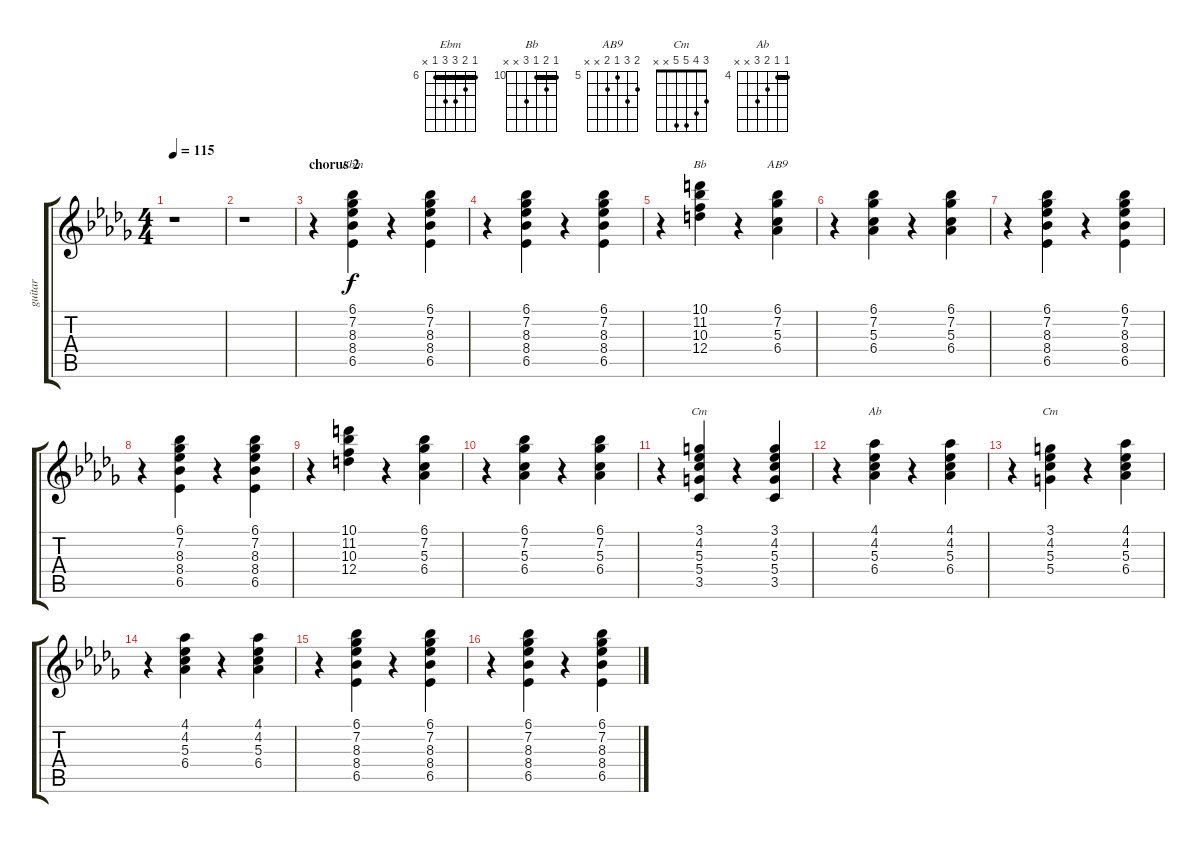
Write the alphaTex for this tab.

\track ("guitar" "guitar") {instrument electricguitarclean}
\staff {score tabs}
\tuning (E4 B3 G3 D3 A2 E2) {hide}
\chord ("Ebm" 6 7 8 8 6 x) {firstfret 6 barre 6}
\chord ("Bb" 10 11 10 12 x x) {firstfret 10 barre 10}
\chord ("AB9" 6 7 5 6 x x) {firstfret 5}
\chord ("Cm" 3 4 5 5 3 x) {barre 3}
\chord ("Ab" 4 4 5 6 x x) {firstfret 4 barre 4}
\chord ("Cm" 3 4 5 5 x x)
\ts (4 4)
\tempo 115
\clef g2
\ks db
r.1{dy f} |
r.1 |
\section ("" "chorus 2")
r.4 (6.1 7.2 8.3 8.4 6.5).4{ch "Ebm" volume 12 instrument electricguitarclean} r.4 (6.1 7.2 8.3 8.4 6.5).4 |
r.4 (6.1 7.2 8.3 8.4 6.5).4 r.4 (6.1 7.2 8.3 8.4 6.5).4 |
r.4 (10.1 11.2 10.3 12.4).4{ch "Bb"} r.4 (6.1 7.2 5.3 6.4).4{ch "AB9"} |
r.4 (6.1 7.2 5.3 6.4).4 r.4 (6.1 7.2 5.3 6.4).4 |
r.4 (6.1 7.2 8.3 8.4 6.5).4 r.4 (6.1 7.2 8.3 8.4 6.5).4 |
r.4 (6.1 7.2 8.3 8.4 6.5).4 r.4 (6.1 7.2 8.3 8.4 6.5).4 |
r.4 (10.1 11.2 10.3 12.4).4 r.4 (6.1 7.2 5.3 6.4).4 |
r.4 (6.1 7.2 5.3 6.4).4 r.4 (6.1 7.2 5.3 6.4).4 |
r.4 (3.1 4.2 5.3 5.4 3.5).4{ch "Cm"} r.4 (3.1 4.2 5.3 5.4 3.5).4 |
r.4 (4.1 4.2 5.3 6.4).4{ch "Ab"} r.4 (4.1 4.2 5.3 6.4).4 |
r.4 (3.1 4.2 5.3 5.4).4{ch "Cm"} r.4 (4.1 4.2 5.3 6.4).4 |
r.4 (4.1 4.2 5.3 6.4).4 r.4 (4.1 4.2 5.3 6.4).4 |
r.4 (6.1 7.2 8.3 8.4 6.5).4 r.4 (6.1 7.2 8.3 8.4 6.5).4 |
r.4 (6.1 7.2 8.3 8.4 6.5).4 r.4 (6.1 7.2 8.3 8.4 6.5).4
